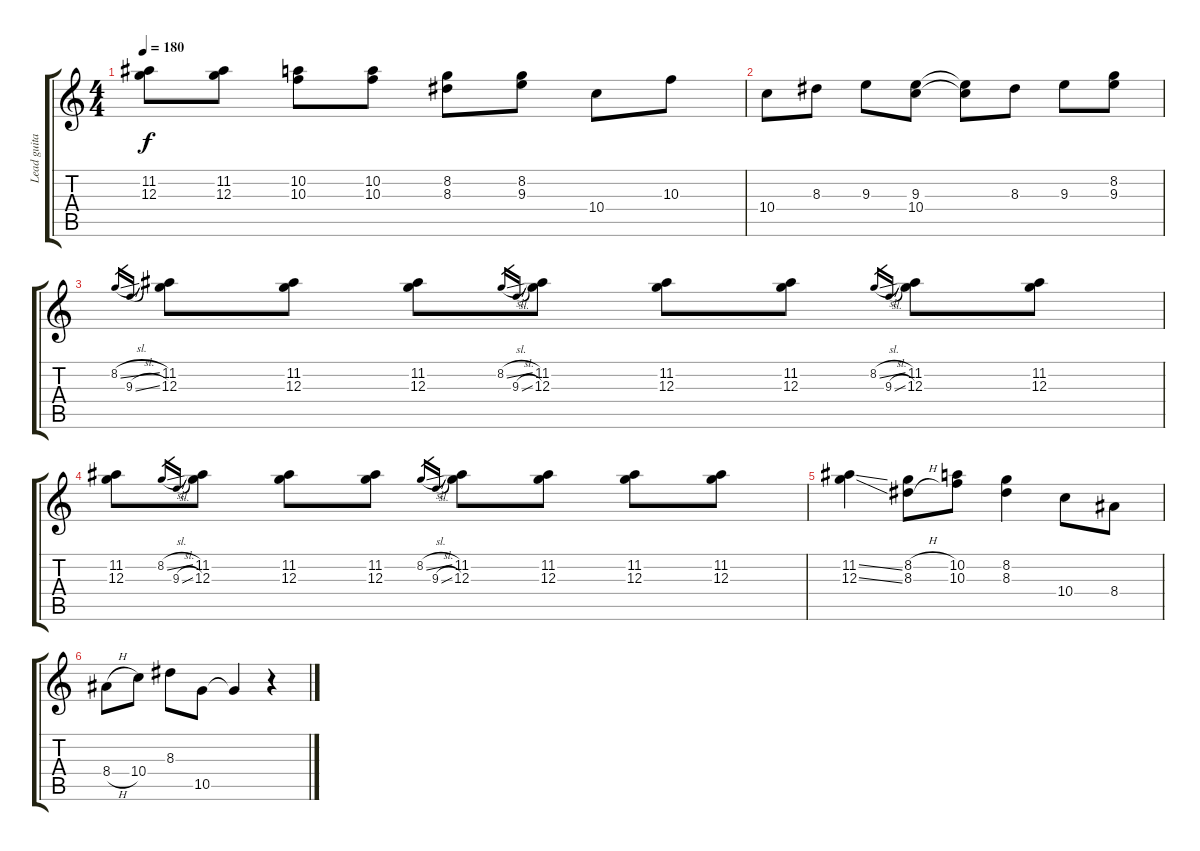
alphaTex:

\track ("Lead guitar" "Lead guita") {instrument distortionguitar}
\staff {score tabs}
\tuning (E4 B3 G3 D3 A2 E2) {hide}
\ts (4 4)
\tempo 180
\clef g2
\ks c
(11.2 12.3).8{dy f} (11.2 12.3).8 (10.2 10.3).8 (10.2 10.3).8 (8.2 8.3).8 (8.2 9.3).8 10.4.8 10.3.8 |
10.4.8 8.3.8 9.3.8 (9.3 10.4).8 (9.3{t} 10.4{t}).8 8.3.8 9.3.8 (8.2 9.3).8 |
8.2{sl}.16{gr} 9.3{sl}.16{gr} (11.2 12.3).8 (11.2 12.3).8 (11.2 12.3).8 8.2{sl}.16{gr} 9.3{sl}.16{gr} (11.2 12.3).8 (11.2 12.3).8 (11.2 12.3).8 8.2{sl}.16{gr} 9.3{sl}.16{gr} (11.2 12.3).8 (11.2 12.3).8 |
(11.2 12.3).8 8.2{sl}.16{gr} 9.3{sl}.16{gr} (11.2 12.3).8 (11.2 12.3).8 (11.2 12.3).8 8.2{sl}.16{gr} 9.3{sl}.16{gr} (11.2 12.3).8 (11.2 12.3).8 (11.2 12.3).8 (11.2 12.3).8 |
(11.2{ss} 12.3{ss}).4 (8.2{h} 8.3{h}).8 (10.2 10.3).8 (8.2 8.3).4 10.4.8 8.4.8 |
8.4{h}.8 10.4.8 8.3.8 10.5.8 10.5{t}.4 r.4
